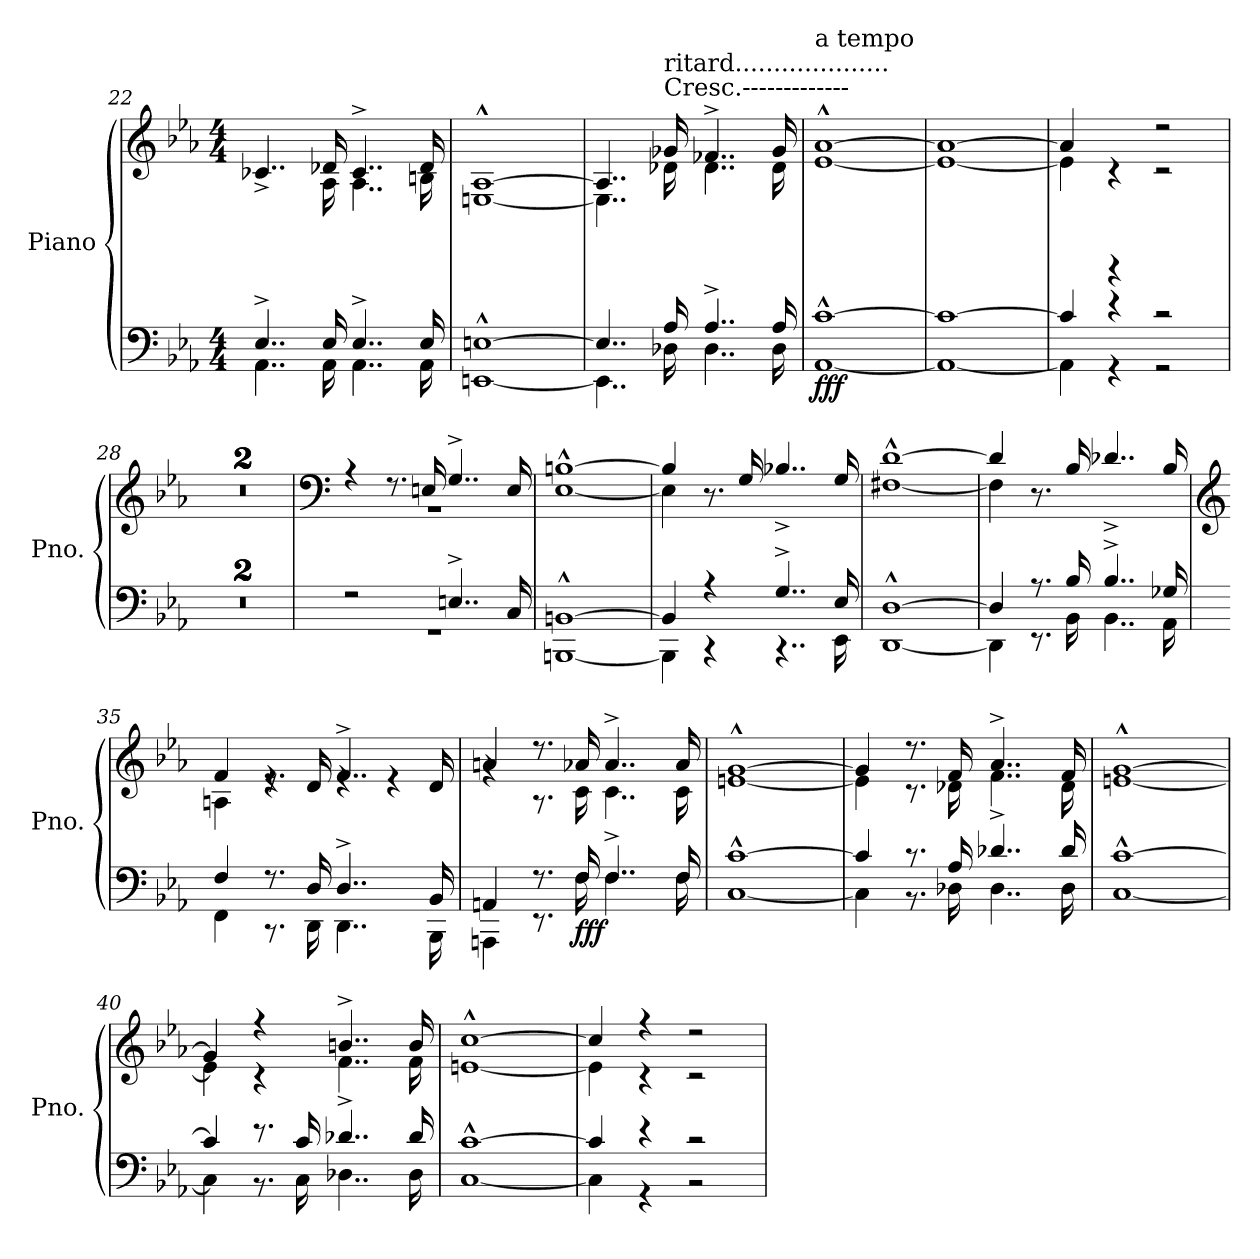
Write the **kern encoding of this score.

**kern	**kern	**dynam
*part1	*part1	*part1
*staff2	*staff1	*staff1/2
*I"Piano	*	*
*I'Pno.	*	*
*clefF4	*clefG2	*
*k[b-e-a-]	*k[b-e-a-]	*
*M4/4	*M4/4	*
=22	=22	=22
*^	*^	*
4..E-^/	4..AA-\	4..c-X^/	4..ryy	.
16E-/	16AA-\	16d-X/	16A-\	.
4..E-^/	4..AA-\	4..c-^/	4..A-\	.
16E-/	16AA-\	16d-/	16Bn\	.
=23	=23	=23	=23	=23
[1En^^	[1EEn	[1A-^^	[1En	.
=24	=24	=24	=24	=24
4..E/]	4..EE\]	4..A-/]	4..E\]	.
!	!	!LO:TX:a:t=Cresc.-------------	!	!
!	!	!LO:TX:a:t=ritard....................	!	!
16A-/	16D-X\	16g-X/	16d-X\	.
4..A-^/	4..D-\	4..f-X^/	4..d-\	.
16A-/	16D-\	16g-/	16d-\	.
=25	=25	=25	=25	=25
!	!	!LO:TX:a:t=a tempo	!	!
!	!	!	!	!LO:DY:b=2
[1c^^	[1AA-	[1a-^^	[1e-	fff
=26	=26	=26	=26	=26
1c_	1AA-_	1a-_	1e-_	.
=27	=27	=27	=27	=27
4c/]	4AA-\]	4a-/]	4e-\]	.
4r	4r	4rFFF	4r	.
2r	2r	2r	2r	.
!!LO:LB:g=z	!!
=28	=28	=28	=28	=28
1r	1r	1r	1r	.
=29	=29	=29	=29	=29
1r	1r	1r	1r	.
=30	=30	=30	=30	=30
*	*	*clefF4	*	*
2r	1r	4r	1r	.
.	.	8.r	.	.
.	.	16En/	.	.
4..En^/	.	4..G^/	.	.
16C/	.	16E/	.	.
=31	=31	=31	=31	=31
[1BBn^^	[1BBBn	[1Bn^^	[1E-	.
=32	=32	=32	=32	=32
4BB/]	4BBB\]	4B/]	4E-\]	.
4r	4r	8.r	2.ryy	.
.	.	16G/	.	.
4..G^/	4..r	4..B-X^/	.	.
16E-/	16EE-\	16G/	.	.
=33	=33	=33	=33	=33
[1D^^	[1DD	[1d^^	[1F#X	.
=34	=34	=34	=34	=34
4D/]	4DD\]	4d/]	4F#\]	.
8.r	8.r	8.r	2.ryy	.
16B-/	16BB-\	16B-/	.	.
4..B-^/	4..BB-\	4..d-X^/	.	.
16G-X/	16AA-\	16B-/	.	.
!!LO:LB:g=z	!!
=35	=35	=35	=35	=35
*	*	*clefG2	*	*
4F/	4FF\	4f/	4An\	.
8.r	8.r	8.re	4re	.
16D/	16DD\	16d/	.	.
4..D^/	4..DD\	4..f^/	4re	.
.	.	.	4re	.
16BB-/	16BBB-\	16d/	.	.
=36	=36	=36	=36	=36
4AAn/	4AAAn\	4an/	4rg	.
8.r	8.r	8.r	8.r	.
!	!	!	!	!LO:DY:b=2
16F/	16F\	16a-X/	16c\	fff
4..F^/	4..F\	4..a-^/	4..c\	.
16F/	16F\	16a-/	16c\	.
=37	=37	=37	=37	=37
[1c^^	[1C	[1g^^	[1en	.
=38	=38	=38	=38	=38
4c/]	4C\]	4g/]	4e\]	.
8.r	8.r	8.r	8.r	.
16A-/	16D-X\	16f/	16d-X\	.
4..d-X^/	4..D-\	4..a-^/	4..f\	.
16d-/	16D-\	16f/	16d-\	.
=39	=39	=39	=39	=39
[1c^^	[1C	[1g^^	[1en	.
!!LO:LB:g=z	!!
=40	=40	=40	=40	=40
4c/]	4C\]	4g/]	4e\]	.
8.r	8.r	4r	4r	.
16c/	16C\	.	.	.
4..d-X^/	4..D-X\	4..bn^/	4..f\	.
16d-/	16D-\	16b/	16f\	.
=41	=41	=41	=41	=41
[1c^^	[1C	[1cc^^	[1en	.
=42	=42	=42	=42	=42
4c/]	4C\]	4cc/]	4e\]	.
4r	4r	4r	4r	.
2r	2r	2r	2r	.
*v	*v	*	*	*
*	*v	*v	*
=	=	=
*-	*-	*-
